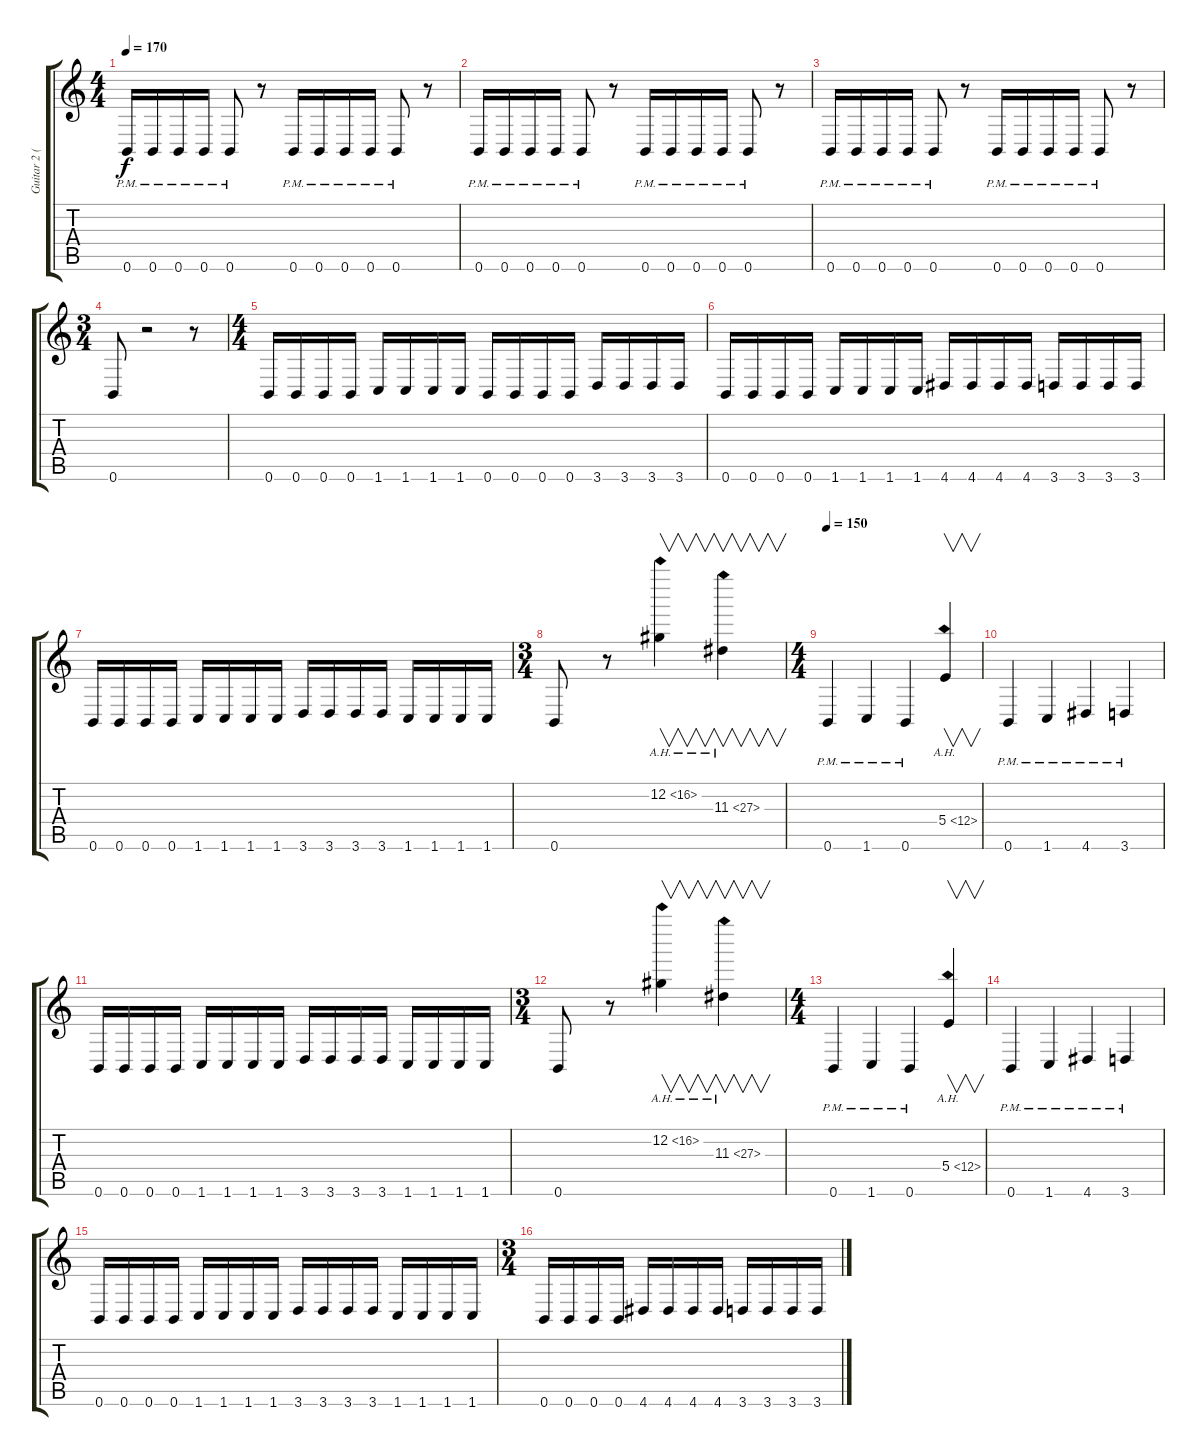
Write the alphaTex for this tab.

\track ("Guitar 2 (Left)" "Guitar 2 (") {instrument overdrivenguitar}
\staff {score tabs}
\tuning (Db4 Ab3 E3 B2 Gb2 B1) {hide}
\ts (4 4)
\tempo 170
\clef g2
\ks c
0.6{pm}.16{dy f} 0.6{pm}.16 0.6{pm}.16 0.6{pm}.16 0.6{pm}.8 r.8 0.6{pm}.16 0.6{pm}.16 0.6{pm}.16 0.6{pm}.16 0.6{pm}.8 r.8 |
0.6{pm}.16 0.6{pm}.16 0.6{pm}.16 0.6{pm}.16 0.6{pm}.8 r.8 0.6{pm}.16 0.6{pm}.16 0.6{pm}.16 0.6{pm}.16 0.6{pm}.8 r.8 |
0.6{pm}.16 0.6{pm}.16 0.6{pm}.16 0.6{pm}.16 0.6{pm}.8 r.8 0.6{pm}.16 0.6{pm}.16 0.6{pm}.16 0.6{pm}.16 0.6{pm}.8 r.8 |
\ts (3 4)
0.6.8 r.2 r.8 |
\ts (4 4)
0.6.16 0.6.16 0.6.16 0.6.16 1.6.16 1.6.16 1.6.16 1.6.16 0.6.16 0.6.16 0.6.16 0.6.16 3.6.16 3.6.16 3.6.16 3.6.16 |
0.6.16 0.6.16 0.6.16 0.6.16 1.6.16 1.6.16 1.6.16 1.6.16 4.6.16 4.6.16 4.6.16 4.6.16 3.6.16 3.6.16 3.6.16 3.6.16 |
0.6.16 0.6.16 0.6.16 0.6.16 1.6.16 1.6.16 1.6.16 1.6.16 3.6.16 3.6.16 3.6.16 3.6.16 1.6.16 1.6.16 1.6.16 1.6.16 |
\ts (3 4)
0.6.8 r.8 12.2{ah 4}.4{v} 11.3{ah 16}.4{v} |
\ts (4 4)
\tempo 150
0.6{pm}.4 1.6{pm}.4 0.6{pm}.4 5.4{ah 7}.4{v} |
0.6{pm}.4 1.6{pm}.4 4.6{pm}.4 3.6{pm}.4 |
0.6.16 0.6.16 0.6.16 0.6.16 1.6.16 1.6.16 1.6.16 1.6.16 3.6.16 3.6.16 3.6.16 3.6.16 1.6.16 1.6.16 1.6.16 1.6.16 |
\ts (3 4)
0.6.8 r.8 12.2{ah 4}.4{v} 11.3{ah 16}.4{v} |
\ts (4 4)
0.6{pm}.4 1.6{pm}.4 0.6{pm}.4 5.4{ah 7}.4{v} |
0.6{pm}.4 1.6{pm}.4 4.6{pm}.4 3.6{pm}.4 |
0.6.16 0.6.16 0.6.16 0.6.16 1.6.16 1.6.16 1.6.16 1.6.16 3.6.16 3.6.16 3.6.16 3.6.16 1.6.16 1.6.16 1.6.16 1.6.16 |
\ts (3 4)
0.6.16 0.6.16 0.6.16 0.6.16 4.6.16 4.6.16 4.6.16 4.6.16 3.6.16 3.6.16 3.6.16 3.6.16
